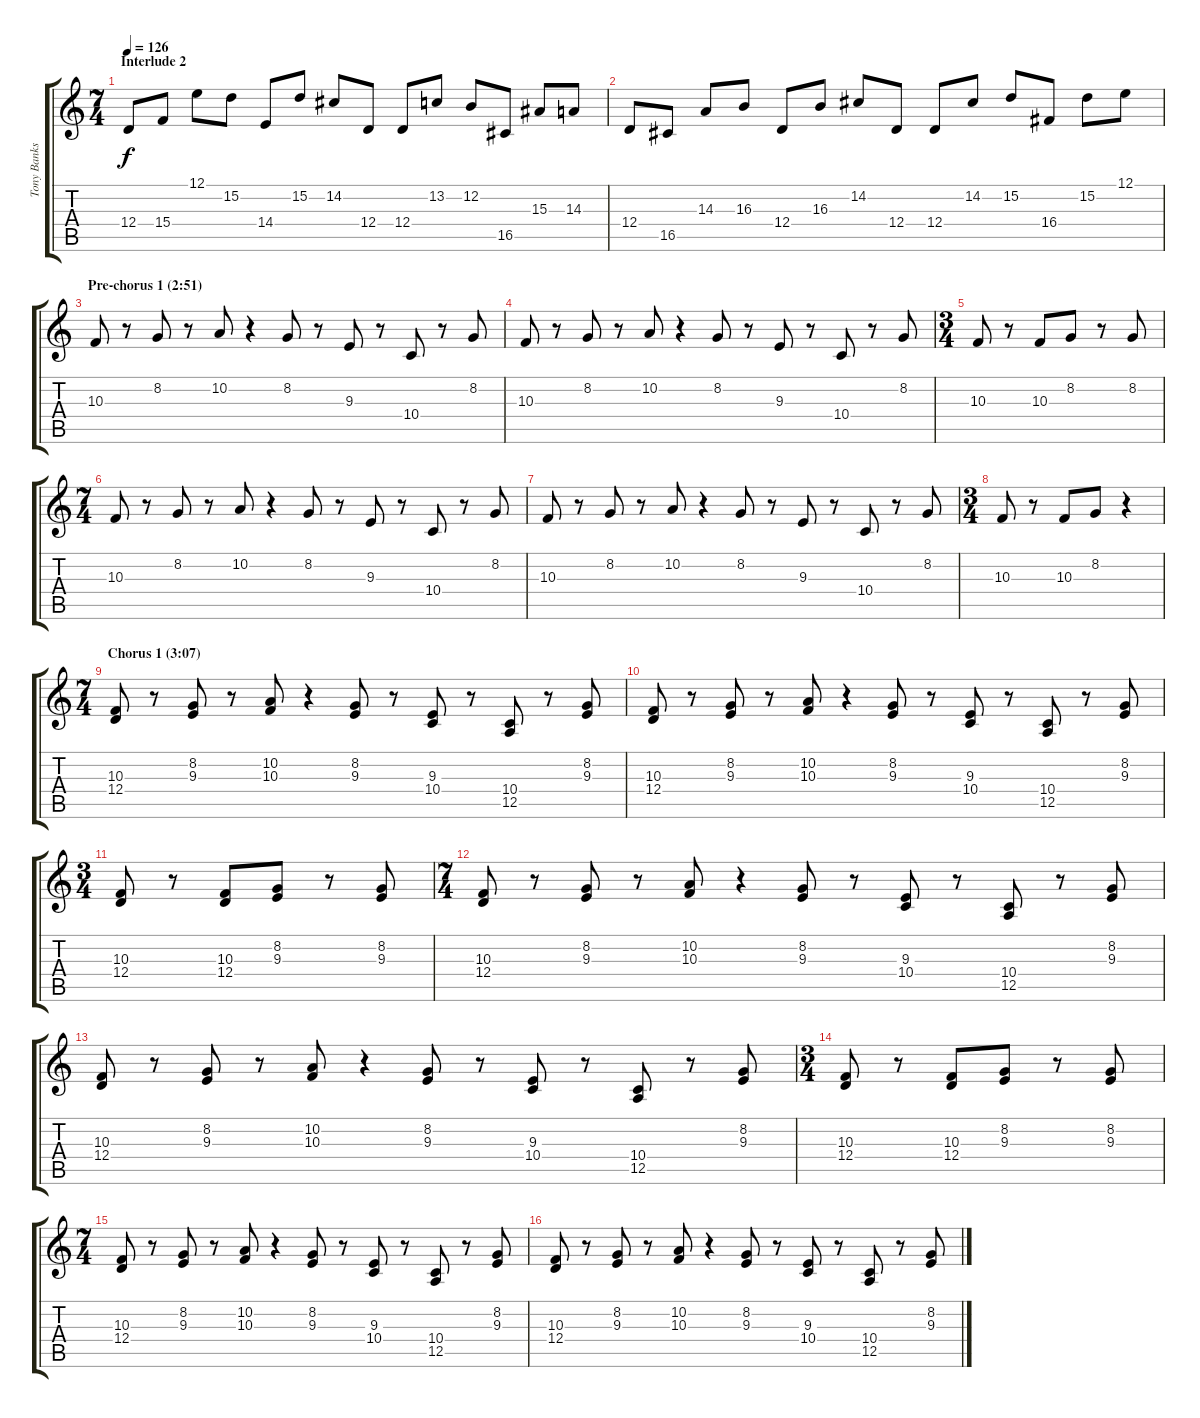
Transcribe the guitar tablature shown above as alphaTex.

\track ("Tony Banks (keyboard)" "Tony Banks") {instrument pad3polysynth}
\staff {score tabs}
\tuning (E4 B3 G3 D3 A2 E2) {hide}
\ts (7 4)
\section ("" "Interlude 2")
\tempo 126
\clef g2
\ks c
12.4.8{dy f} 15.4.8 12.1.8 15.2.8 14.4.8 15.2.8 14.2.8 12.4.8 12.4.8 13.2.8 12.2.8 16.5.8 15.3.8 14.3.8 |
12.4.8 16.5.8 14.3.8 16.3.8 12.4.8 16.3.8 14.2.8 12.4.8 12.4.8 14.2.8 15.2.8 16.4.8 15.2.8 12.1.8 |
\section ("" "Pre-chorus 1 (2:51)")
10.3.8 r.8 8.2.8 r.8 10.2.8 r.4 8.2.8 r.8 9.3.8 r.8 10.4.8 r.8 8.2.8 |
10.3.8 r.8 8.2.8 r.8 10.2.8 r.4 8.2.8 r.8 9.3.8 r.8 10.4.8 r.8 8.2.8 |
\ts (3 4)
10.3.8 r.8 10.3.8 8.2.8 r.8 8.2.8 |
\ts (7 4)
10.3.8 r.8 8.2.8 r.8 10.2.8 r.4 8.2.8 r.8 9.3.8 r.8 10.4.8 r.8 8.2.8 |
10.3.8 r.8 8.2.8 r.8 10.2.8 r.4 8.2.8 r.8 9.3.8 r.8 10.4.8 r.8 8.2.8 |
\ts (3 4)
10.3.8 r.8 10.3.8 8.2.8 r.4 |
\ts (7 4)
\section ("" "Chorus 1 (3:07)")
(10.3 12.4).8 r.8 (8.2 9.3).8 r.8 (10.2 10.3).8 r.4 (8.2 9.3).8 r.8 (9.3 10.4).8 r.8 (10.4 12.5).8 r.8 (8.2 9.3).8 |
(10.3 12.4).8 r.8 (8.2 9.3).8 r.8 (10.2 10.3).8 r.4 (8.2 9.3).8 r.8 (9.3 10.4).8 r.8 (10.4 12.5).8 r.8 (8.2 9.3).8 |
\ts (3 4)
(10.3 12.4).8 r.8 (10.3 12.4).8 (8.2 9.3).8 r.8 (8.2 9.3).8 |
\ts (7 4)
(10.3 12.4).8 r.8 (8.2 9.3).8 r.8 (10.2 10.3).8 r.4 (8.2 9.3).8 r.8 (9.3 10.4).8 r.8 (10.4 12.5).8 r.8 (8.2 9.3).8 |
(10.3 12.4).8 r.8 (8.2 9.3).8 r.8 (10.2 10.3).8 r.4 (8.2 9.3).8 r.8 (9.3 10.4).8 r.8 (10.4 12.5).8 r.8 (8.2 9.3).8 |
\ts (3 4)
(10.3 12.4).8 r.8 (10.3 12.4).8 (8.2 9.3).8 r.8 (8.2 9.3).8 |
\ts (7 4)
(10.3 12.4).8 r.8 (8.2 9.3).8 r.8 (10.2 10.3).8 r.4 (8.2 9.3).8 r.8 (9.3 10.4).8 r.8 (10.4 12.5).8 r.8 (8.2 9.3).8 |
(10.3 12.4).8 r.8 (8.2 9.3).8 r.8 (10.2 10.3).8 r.4 (8.2 9.3).8 r.8 (9.3 10.4).8 r.8 (10.4 12.5).8 r.8 (8.2 9.3).8
